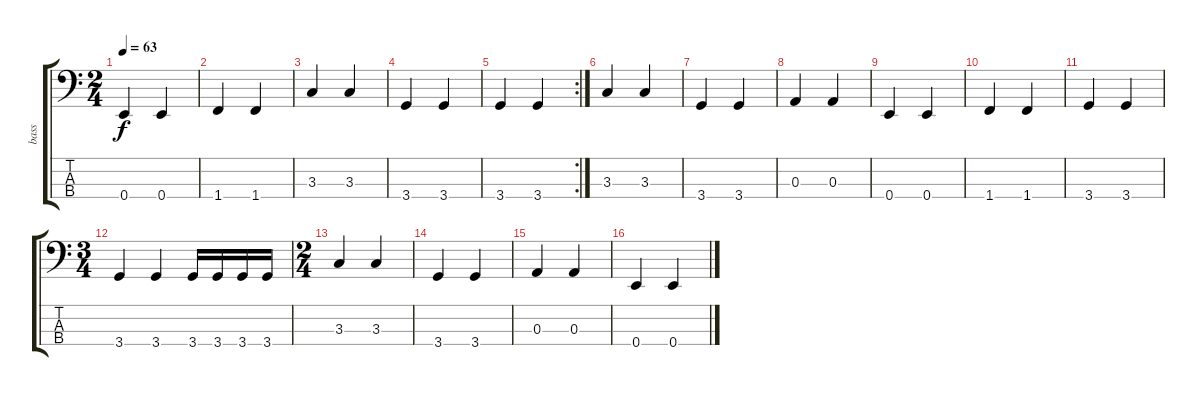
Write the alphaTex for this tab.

\track ("bass" "bass") {instrument acousticbass}
\staff {score tabs}
\tuning (G2 D2 A1 E1) {hide}
\ts (2 4)
\tempo 63
\clef f4
\ks c
0.4.4{dy f} 0.4.4 |
1.4.4 1.4.4 |
3.3.4 3.3.4 |
3.4.4 3.4.4 |
\rc 2
3.4.4 3.4.4 |
3.3.4 3.3.4 |
3.4.4 3.4.4 |
0.3.4 0.3.4 |
0.4.4 0.4.4 |
1.4.4 1.4.4 |
3.4.4 3.4.4 |
\ts (3 4)
3.4.4 3.4.4 3.4.16 3.4.16 3.4.16 3.4.16 |
\ts (2 4)
3.3.4 3.3.4 |
3.4.4 3.4.4 |
0.3.4 0.3.4 |
0.4.4 0.4.4
